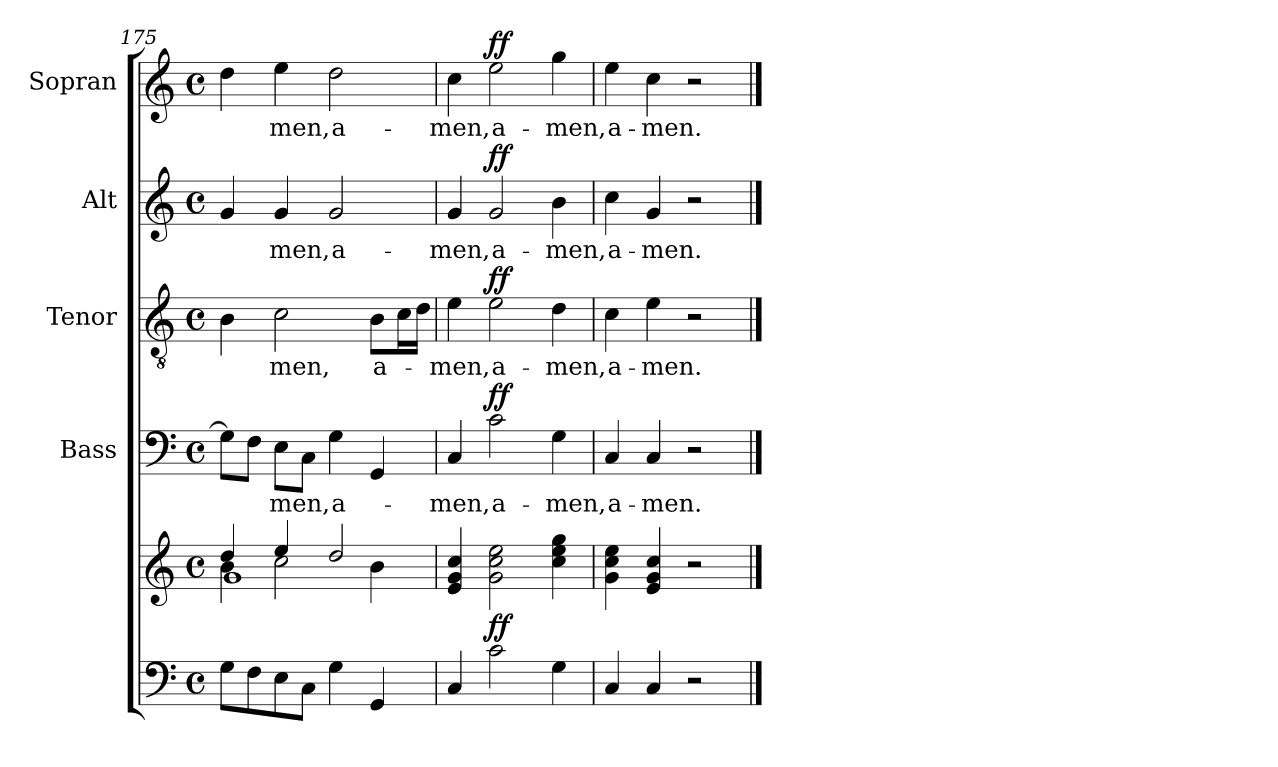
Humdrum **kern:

**kern	**kern	**dynam	**kern	**text	**dynam	**kern	**text	**dynam	**kern	**text	**dynam	**kern	**text	**dynam
*part5	*part5	*part5	*part4	*part4	*part4	*part3	*part3	*part3	*part2	*part2	*part2	*part1	*part1	*part1
*staff6	*staff5	*staff5/6	*staff4	*staff4	*staff4	*staff3	*staff3	*staff3	*staff2	*staff2	*staff2	*staff1	*staff1	*staff1
*	*	*	*I"Bass	*	*	*I"Tenor	*	*	*I"Alt	*	*	*I"Sopran	*	*
*	*	*	*I'B.	*	*	*I'T.	*	*	*I'A.	*	*	*I'S.	*	*
*clefF4	*clefG2	*	*clefF4	*	*	*clefGv2	*	*	*clefG2	*	*	*clefG2	*	*
*k[]	*k[]	*	*k[]	*	*	*k[]	*	*	*k[]	*	*	*k[]	*	*
*C:	*C:	*	*C:	*	*	*C:	*	*	*C:	*	*	*C:	*	*
*M4/4	*M4/4	*	*M4/4	*	*	*M4/4	*	*	*M4/4	*	*	*M4/4	*	*
*met(c)	*met(c)	*	*met(c)	*	*	*met(c)	*	*	*met(c)	*	*	*met(c)	*	*
=175	=175	=175	=175	=175	=175	=175	=175	=175	=175	=175	=175	=175	=175	=175
*	*^	*	*	*	*	*	*	*	*	*	*	*	*	*
*	*	*^	*	*	*	*	*	*	*	*	*	*	*	*	*
8G\L	4dd/	4b\	1g	.	8G\L]	.	.	4B\	.	.	4g/	.	.	4dd\	.	.
8F\	.	.	.	.	8F\J	.	.	.	.	.	.	.	.	.	.	.
!	!	!	!	!	!	!LO:LY:b	!	!	!LO:LY:b	!	!	!LO:LY:b	!	!	!LO:LY:b	!
8E\	4ee/	2cc\	.	.	8E\L	-men,	.	2c\	-men,	.	4g/	-men,	.	4ee\	-men,	.
8C\J	.	.	.	.	8C\J	.	.	.	.	.	.	.	.	.	.	.
!	!	!	!	!	!	!LO:LY:b	!	!	!	!	!	!LO:LY:b	!	!	!LO:LY:b	!
4G\	2dd/	.	.	.	4G\	a-	.	.	.	.	2g/	a-	.	2dd\	a-	.
!	!	!	!	!	!	!	!	!	!LO:LY:b	!	!	!	!	!	!	!
4GG/	.	4b\	.	.	4GG/	.	.	8B\L	a-	.	.	.	.	.	.	.
.	.	.	.	.	.	.	.	16c\L	.	.	.	.	.	.	.	.
.	.	.	.	.	.	.	.	16d\JJ	.	.	.	.	.	.	.	.
*	*v	*v	*v	*	*	*	*	*	*	*	*	*	*	*	*	*
=176	=176	=176	=176	=176	=176	=176	=176	=176	=176	=176	=176	=176	=176	=176
!	!	!	!	!LO:LY:b	!	!	!LO:LY:b	!	!	!LO:LY:b	!	!	!LO:LY:b	!
4C/	4e/ 4g/ 4cc/	.	4C/	-men,	.	4e\	-men,	.	4g/	-men,	.	4cc\	-men,	.
!	!	!LO:DY:b	!	!LO:LY:b	!LO:DY:a	!	!LO:LY:b	!LO:DY:a	!	!LO:LY:b	!LO:DY:a	!	!LO:LY:b	!LO:DY:a
2c\	2g\ 2cc\ 2ee\	ff	2c\	a-	ff	2e\	a-	ff	2g/	a-	ff	2ee\	a-	ff
!	!	!	!	!LO:LY:b	!	!	!LO:LY:b	!	!	!LO:LY:b	!	!	!LO:LY:b	!
4G\	4cc\ 4ee\ 4gg\	.	4G\	-men,	.	4d\	-men,	.	4b\	-men,	.	4gg\	-men,	.
=177	=177	=177	=177	=177	=177	=177	=177	=177	=177	=177	=177	=177	=177	=177
!	!	!	!	!LO:LY:b	!	!	!LO:LY:b	!	!	!LO:LY:b	!	!	!LO:LY:b	!
4C/	4g\ 4cc\ 4ee\	.	4C/	a-	.	4c\	a-	.	4cc\	a-	.	4ee\	a-	.
!	!	!	!	!LO:LY:b	!	!	!LO:LY:b	!	!	!LO:LY:b	!	!	!LO:LY:b	!
4C/	4e/ 4g/ 4cc/	.	4C/	-men.	.	4e\	-men.	.	4g/	-men.	.	4cc\	-men.	.
2r	2r	.	2r	.	.	2r	.	.	2r	.	.	2r	.	.
==	==	==	==	==	==	==	==	==	==	==	==	==	==	==
*-	*-	*-	*-	*-	*-	*-	*-	*-	*-	*-	*-	*-	*-	*-
